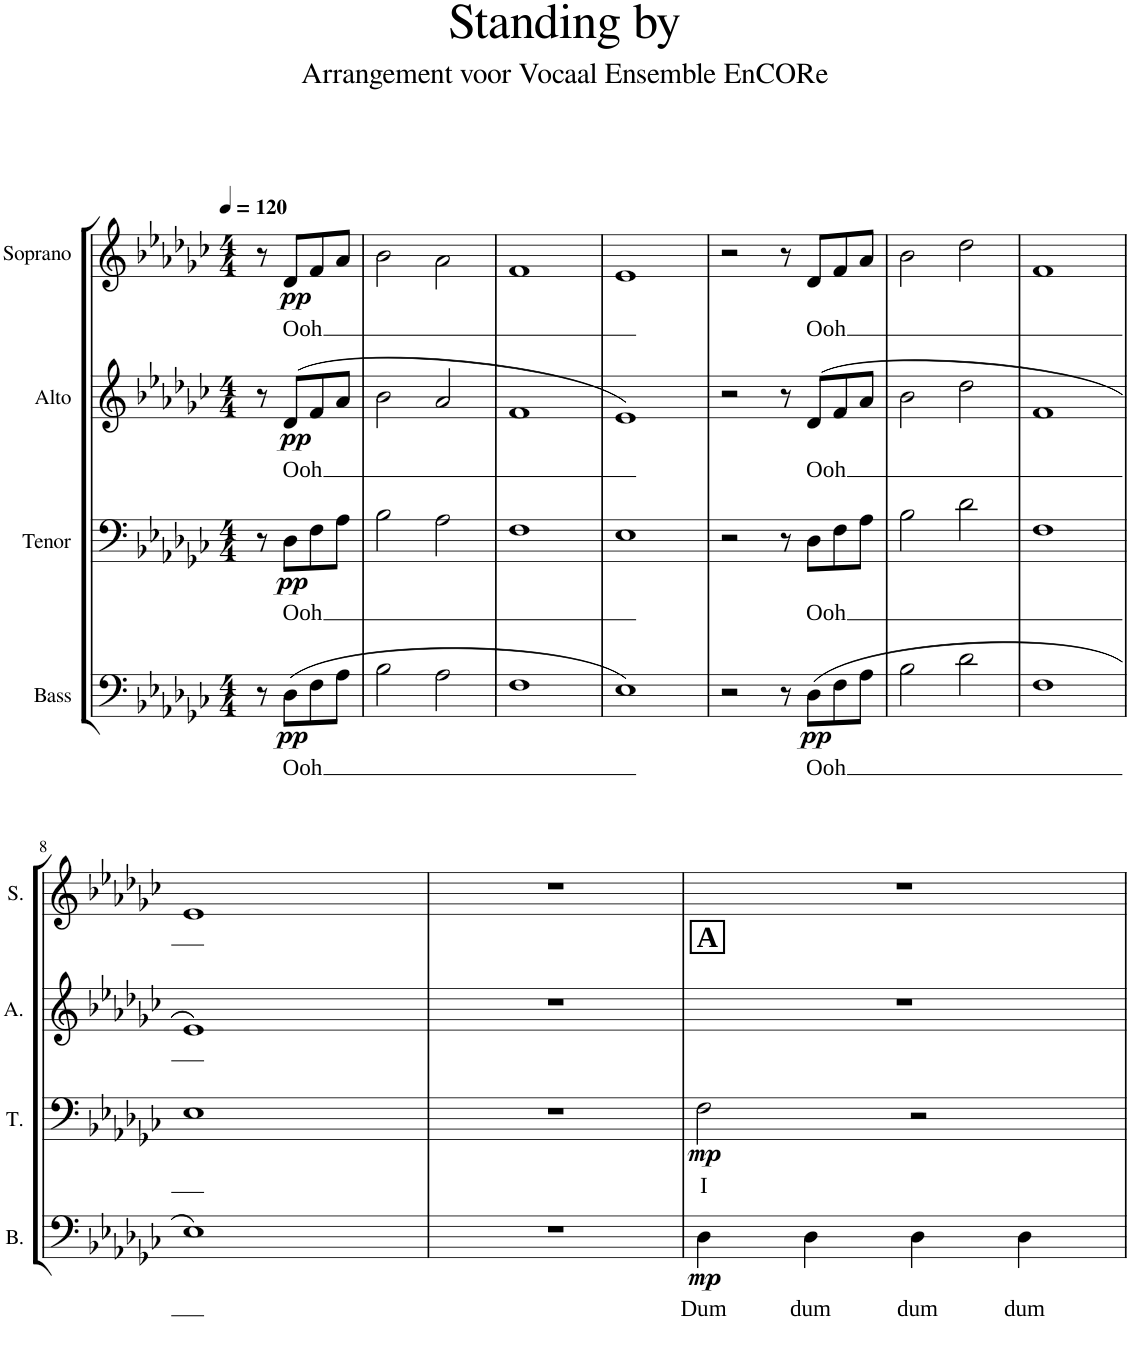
**kern	**text	**dynam	**kern	**text	**dynam	**kern	**text	**dynam	**kern	**text	**dynam
*part4	*part4	*part4	*part3	*part3	*part3	*part2	*part2	*part2	*part1	*part1	*part1
*staff4	*staff4	*staff4	*staff3	*staff3	*staff3	*staff2	*staff2	*staff2	*staff1	*staff1	*staff1
*I"Bass	*	*	*I"Tenor	*	*	*I"Alto	*	*	*I"Soprano	*	*
*I'B.	*	*	*I'T.	*	*	*I'A.	*	*	*I'S.	*	*
*clefF4	*	*	*clefF4	*	*	*clefG2	*	*	*clefG2	*	*
*k[b-e-a-d-g-c-]	*	*	*k[b-e-a-d-g-c-]	*	*	*k[b-e-a-d-g-c-]	*	*	*k[b-e-a-d-g-c-]	*	*
*M4/4	*	*	*M4/4	*	*	*M4/4	*	*	*M4/4	*	*
*MM120	*	*	*MM120	*	*	*MM120	*	*	*MM120	*	*
=1	=1	=1	=1	=1	=1	=1	=1	=1	=1	=1	=1
8r	.	.	8r	.	.	8r	.	.	8r	.	.
!	!LO:LY:b	!LO:DY:b	!	!LO:LY:b	!LO:DY:b	!	!LO:LY:b	!LO:DY:b	!	!LO:LY:b	!LO:DY:b
(8D-\L	Ooh	pp	8D-\L	-Ooh	pp	(8d-/L	-Ooh	pp	8d-/L	-Ooh	pp
8F\	.	.	8F\	.	.	8f/	.	.	8f/	.	.
8A-\J	.	.	8A-\J	.	.	8a-/J	.	.	8a-/J	.	.
=2	=2	=2	=2	=2	=2	=2	=2	=2	=2	=2	=2
2B-\	.	.	2B-\	.	.	2b-\	.	.	2b-\	.	.
2A-\	.	.	2A-\	.	.	2a-/	.	.	2a-\	.	.
=3	=3	=3	=3	=3	=3	=3	=3	=3	=3	=3	=3
1F	.	.	1F	.	.	1f	.	.	1f	.	.
=4	=4	=4	=4	=4	=4	=4	=4	=4	=4	=4	=4
1E-)	.	.	1E-	.	.	1e-)	.	.	1e-	.	.
=5	=5	=5	=5	=5	=5	=5	=5	=5	=5	=5	=5
2r	.	.	2r	.	.	2r	.	.	2r	.	.
8r	.	.	8r	.	.	8r	.	.	8r	.	.
!	!LO:LY:b	!LO:DY:b	!	!LO:LY:b	!	!	!LO:LY:b	!	!	!LO:LY:b	!
(8D-\L	Ooh	pp	8D-\L	Ooh	.	(8d-/L	Ooh	.	8d-/L	Ooh	.
8F\	.	.	8F\	.	.	8f/	.	.	8f/	.	.
8A-\J	.	.	8A-\J	.	.	8a-/J	.	.	8a-/J	.	.
=6	=6	=6	=6	=6	=6	=6	=6	=6	=6	=6	=6
2B-\	.	.	2B-\	.	.	2b-\	.	.	2b-\	.	.
2d-\	.	.	2d-\	.	.	2dd-\	.	.	2dd-\	.	.
=7	=7	=7	=7	=7	=7	=7	=7	=7	=7	=7	=7
1F	.	.	1F	.	.	1f	.	.	1f	.	.
!!LO:LB:g=z
=8	=8	=8	=8	=8	=8	=8	=8	=8	=8	=8	=8
1E-)	.	.	1E-	.	.	1e-)	.	.	1e-	.	.
=9	=9	=9	=9	=9	=9	=9	=9	=9	=9	=9	=9
1r	.	.	1r	.	.	1r	.	.	1r	.	.
=10	=10	=10	=10	=10	=10	=10	=10	=10	=10	=10	=10
!	!	!	!	!	!	!LO:TX:a:B:t=A	!	!	!	!	!
!	!LO:LY:b	!LO:DY:b	!	!LO:LY:b	!LO:DY:b	!	!	!	!	!	!
4D-\	Dum	mp	2F\	I	mp	1r	.	.	1r	.	.
!	!LO:LY:b	!	!	!	!	!	!	!	!	!	!
4D-\	dum	.	.	.	.	.	.	.	.	.	.
!	!LO:LY:b	!	!	!	!	!	!	!	!	!	!
4D-\	dum	.	2r	.	.	.	.	.	.	.	.
!	!LO:LY:b	!	!	!	!	!	!	!	!	!	!
4D-\	dum	.	.	.	.	.	.	.	.	.	.
=	=	=	=	=	=	=	=	=	=	=	=
*-	*-	*-	*-	*-	*-	*-	*-	*-	*-	*-	*-
